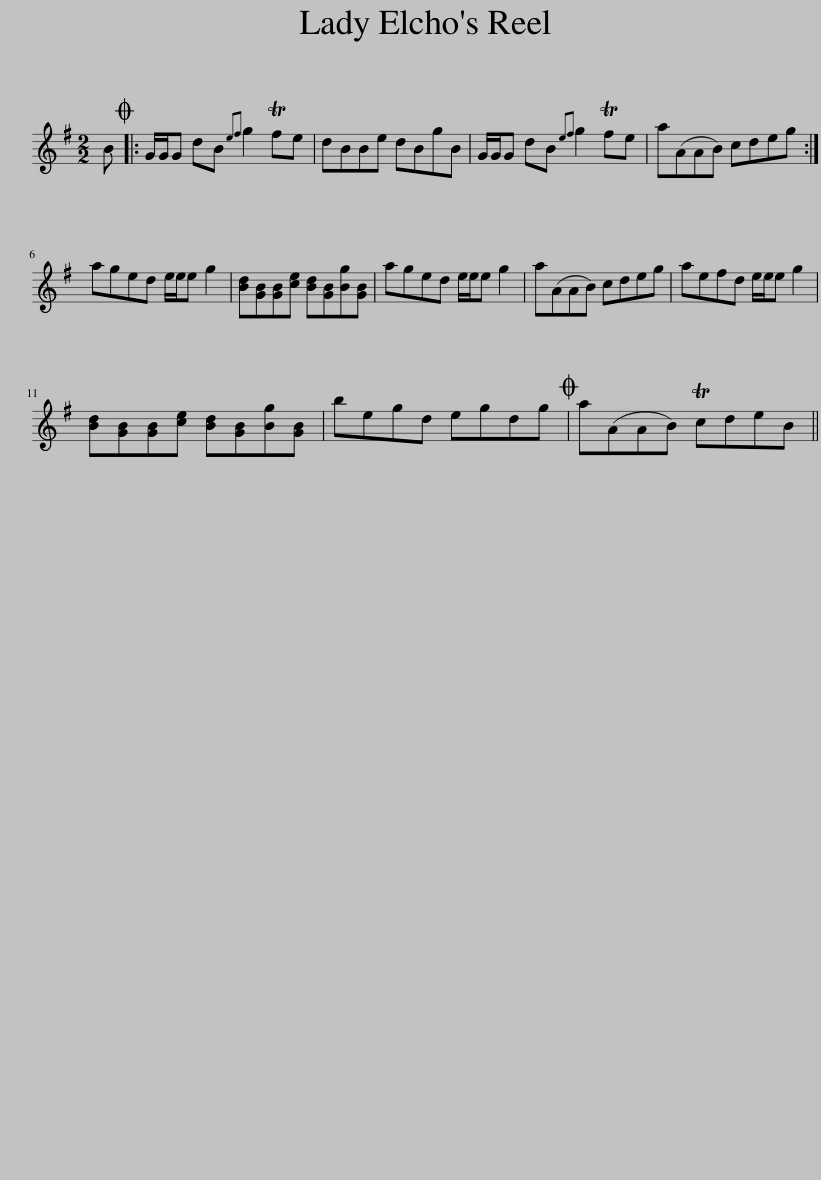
X:1
L:1/8
M:2/2
I:linebreak $
K:G
V:1 treble
V:1
 B |:O G/G/G dB{ef} g2 Tfe | dBBe dBgB | G/G/G dB{ef} g2 Tfe | a(AAB) cdeg :|$ %5
 aged e/e/e g2 | [Bd][GB][GB][ce] [Bd][GB][Bg][GB] | aged e/e/e g2 | a(AAB) cdeg | aefd e/e/e g2 |$ %10
 [Bd][GB][GB][ce] [Bd][GB][Bg][GB] | begd egdg |O a(AAB) TcdeB || %13
